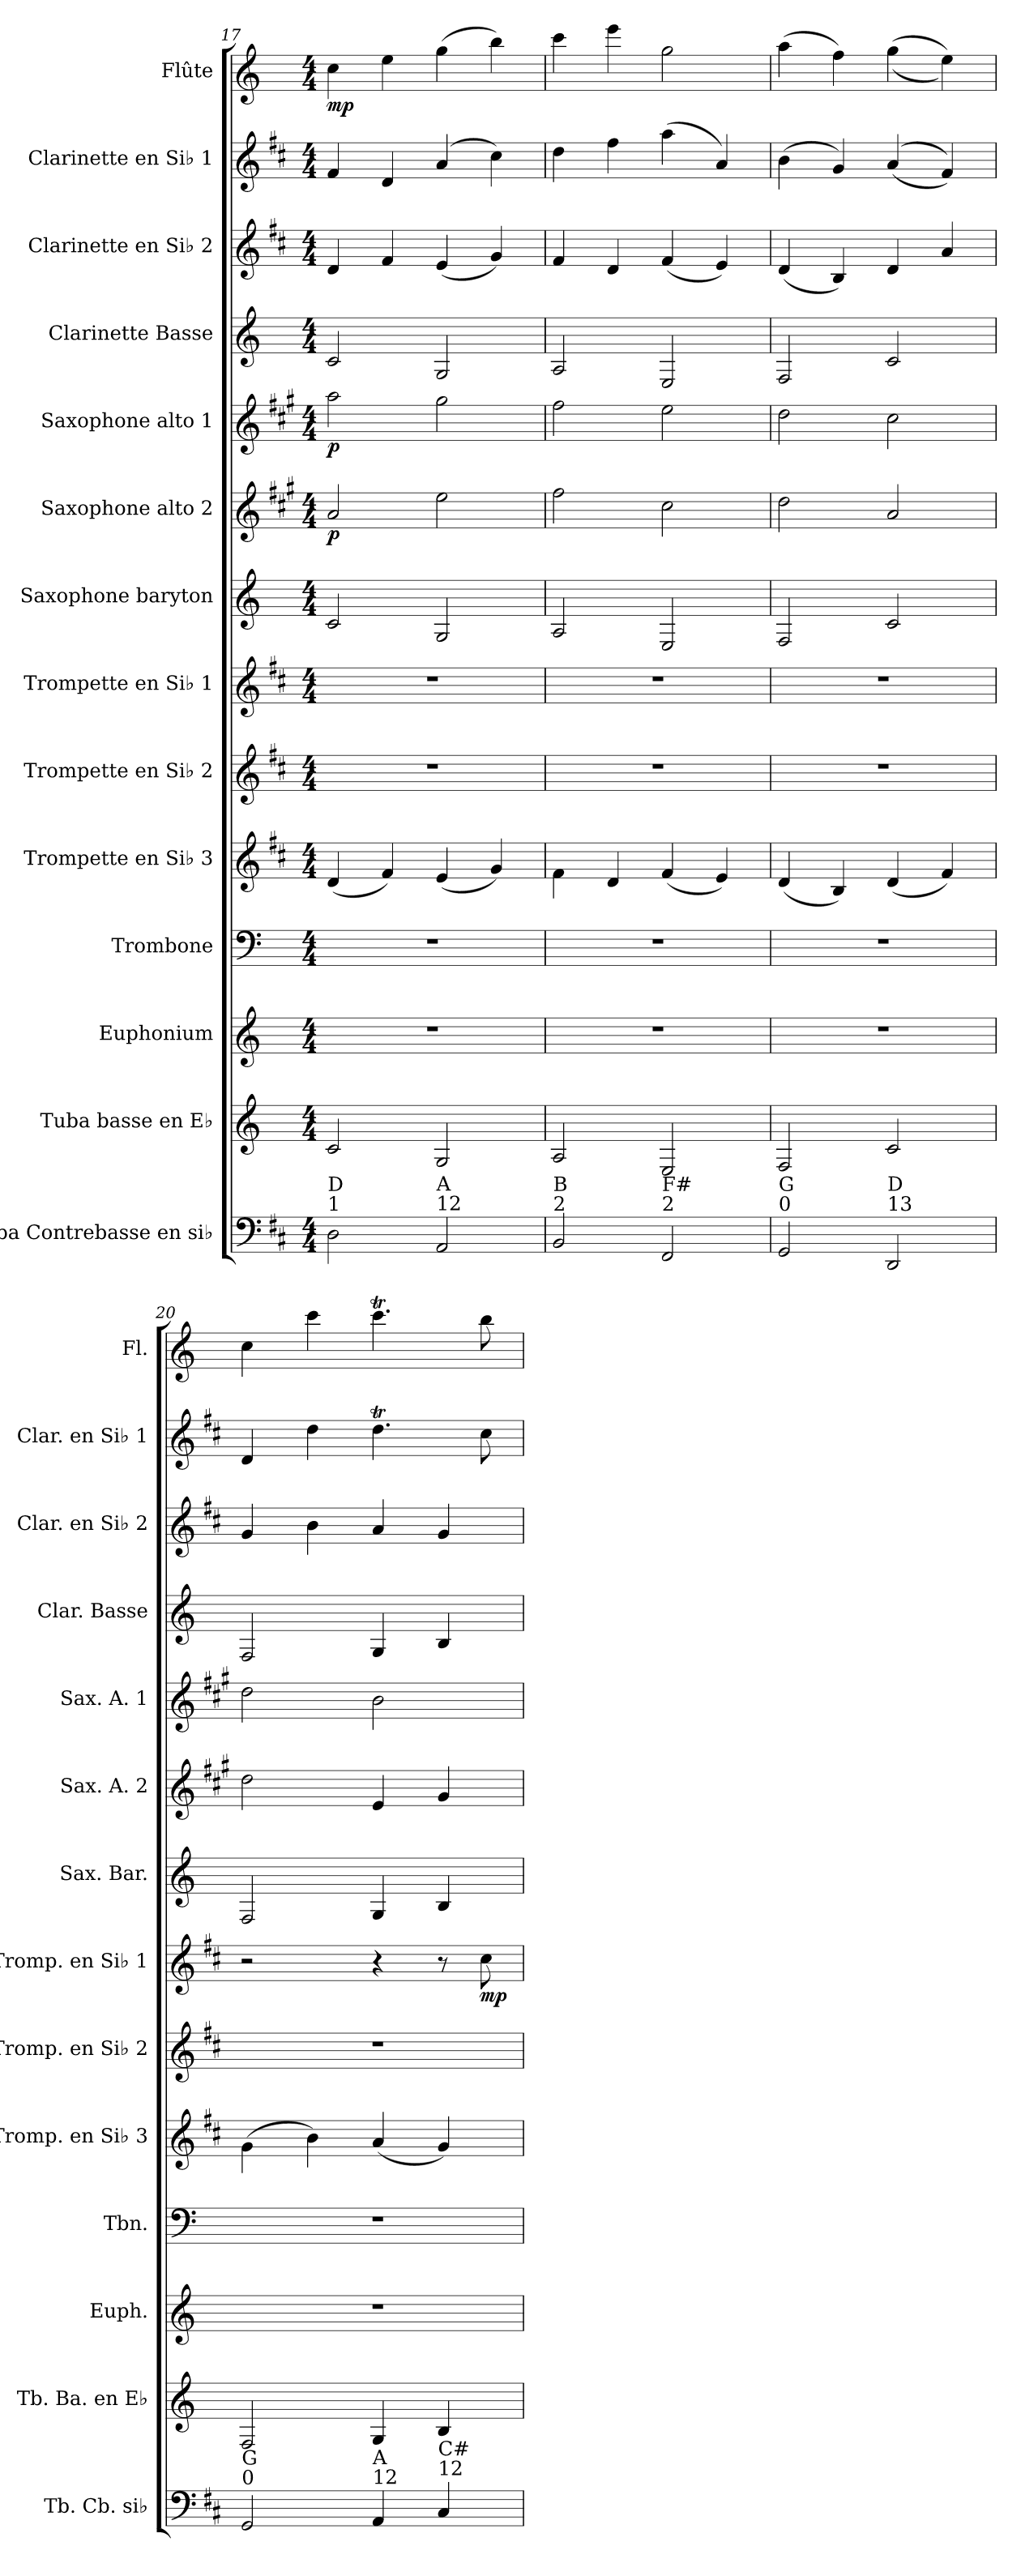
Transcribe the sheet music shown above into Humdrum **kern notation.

**kern	**kern	**kern	**kern	**kern	**kern	**kern	**dynam	**kern	**kern	**dynam	**kern	**dynam	**kern	**kern	**kern	**kern	**dynam
*part14	*part13	*part12	*part11	*part10	*part9	*part8	*part8	*part7	*part6	*part6	*part5	*part5	*part4	*part3	*part2	*part1	*part1
*staff14	*staff13	*staff12	*staff11	*staff10	*staff9	*staff8	*staff8	*staff7	*staff6	*staff6	*staff5	*staff5	*staff4	*staff3	*staff2	*staff1	*staff1
*I"Tuba Contrebasse en si♭	*I"Tuba basse en E♭	*I"Euphonium	*I"Trombone	*I"Trompette en Si♭ 3	*I"Trompette en Si♭ 2	*I"Trompette en Si♭ 1	*	*I"Saxophone baryton	*I"Saxophone alto 2	*	*I"Saxophone alto 1	*	*I"Clarinette Basse	*I"Clarinette en Si♭ 2	*I"Clarinette en Si♭ 1	*I"Flûte	*
*I'Tb. Cb. si♭	*I'Tb. Ba. en E♭	*I'Euph.	*I'Tbn.	*I'Tromp. en Si♭ 3	*I'Tromp. en Si♭ 2	*I'Tromp. en Si♭ 1	*	*I'Sax. Bar.	*I'Sax. A. 2	*	*I'Sax. A. 1	*	*I'Clar. Basse	*I'Clar. en Si♭ 2	*I'Clar. en Si♭ 1	*I'Fl.	*
*clefF4	*clefG2	*clefG2	*clefF4	*clefG2	*clefG2	*clefG2	*	*clefG2	*clefG2	*	*clefG2	*	*clefG2	*clefG2	*clefG2	*clefG2	*
*ITrd1c2	*ITrd12c21	*ITrd8c14	*	*ITrd1c2	*ITrd1c2	*ITrd1c2	*	*ITrd12c21	*ITrd5c9	*	*ITrd5c9	*	*ITrd8c14	*ITrd1c2	*ITrd1c2	*	*
*k[]	*k[]	*k[]	*k[]	*k[]	*k[]	*k[]	*	*k[]	*k[]	*	*k[]	*	*k[]	*k[]	*k[]	*k[]	*
*M4/4	*M4/4	*M4/4	*M4/4	*M4/4	*M4/4	*M4/4	*	*M4/4	*M4/4	*	*M4/4	*	*M4/4	*M4/4	*M4/4	*M4/4	*
=17	=17	=17	=17	=17	=17	=17	=17	=17	=17	=17	=17	=17	=17	=17	=17	=17	=17
!LO:TX:a:t=1	!	!	!	!	!	!	!	!	!	!	!	!	!	!	!	!	!
!LO:TX:a:t=D	!	!	!	!	!	!	!	!	!	!	!	!	!	!	!	!	!
!	!	!	!	!	!	!	!	!	!	!LO:DY:b	!	!LO:DY:b	!	!	!	!	!LO:DY:b
2C\	2C/	1r	1r	(4c/	1r	1r	.	2C/	2c/	p	2cc\	p	2C/	4c/	4e/	4cc\	mp
.	.	.	.	4e/)	.	.	.	.	.	.	.	.	.	4e/	4c/	4ee\	.
!LO:TX:a:t=12	!	!	!	!	!	!	!	!	!	!	!	!	!	!	!	!	!
!LO:TX:a:t=A	!	!	!	!	!	!	!	!	!	!	!	!	!	!	!	!	!
2GG/	2GG/	.	.	(4d/	.	.	.	2GG/	2g\	.	2b\	.	2GG/	(4d/	(4g/	(4gg\	.
.	.	.	.	4f/)	.	.	.	.	.	.	.	.	.	4f/)	4b\)	4bb\)	.
=18	=18	=18	=18	=18	=18	=18	=18	=18	=18	=18	=18	=18	=18	=18	=18	=18	=18
!LO:TX:a:t=2	!	!	!	!	!	!	!	!	!	!	!	!	!	!	!	!	!
!LO:TX:a:t=B	!	!	!	!	!	!	!	!	!	!	!	!	!	!	!	!	!
2AA/	2AA/	1r	1r	4e\	1r	1r	.	2AA/	2a\	.	2a\	.	2AA/	4e/	4cc\	4ccc\	.
.	.	.	.	4c/	.	.	.	.	.	.	.	.	.	4c/	4ee\	4eee\	.
!LO:TX:a:t=2	!	!	!	!	!	!	!	!	!	!	!	!	!	!	!	!	!
!LO:TX:a:t=F#	!	!	!	!	!	!	!	!	!	!	!	!	!	!	!	!	!
2EE/	2EE/	.	.	(4e/	.	.	.	2EE/	2e\	.	2g\	.	2EE/	(4e/	(4gg\	2gg\	.
.	.	.	.	4d/)	.	.	.	.	.	.	.	.	.	4d/)	4g/)	.	.
=19	=19	=19	=19	=19	=19	=19	=19	=19	=19	=19	=19	=19	=19	=19	=19	=19	=19
!LO:TX:a:t=0	!	!	!	!	!	!	!	!	!	!	!	!	!	!	!	!	!
!LO:TX:a:t=G	!	!	!	!	!	!	!	!	!	!	!	!	!	!	!	!	!
2FF/	2FF/	1r	1r	(4c/	1r	1r	.	2FF/	2f\	.	2f\	.	2FF/	(4c/	(4a\	(4aa\	.
.	.	.	.	4A/)	.	.	.	.	.	.	.	.	.	4A/)	4f/)	4ff\)	.
!LO:TX:a:t=13	!	!	!	!	!	!	!	!	!	!	!	!	!	!	!	!	!
!LO:TX:a:t=D	!	!	!	!	!	!	!	!	!	!	!	!	!	!	!	!	!
2CC/	2C/	.	.	(4c/	.	.	.	2C/	2c/	.	2e\	.	2C/	4c/	((4g/	((4gg\	.
.	.	.	.	4e/)	.	.	.	.	.	.	.	.	.	4g/	4e/))	4ee\))	.
=20	=20	=20	=20	=20	=20	=20	=20	=20	=20	=20	=20	=20	=20	=20	=20	=20	=20
!LO:TX:a:t=0	!	!	!	!	!	!	!	!	!	!	!	!	!	!	!	!	!
!LO:TX:a:t=G	!	!	!	!	!	!	!	!	!	!	!	!	!	!	!	!	!
2FF/	2FF/	1r	1r	(4f\	1r	2r	.	2FF/	2f\	.	2f\	.	2FF/	4f/	4c/	4cc\	.
.	.	.	.	4a\)	.	.	.	.	.	.	.	.	.	4a\	4cc\	4ccc\	.
!LO:TX:a:t=12	!	!	!	!	!	!	!	!	!	!	!	!	!	!	!	!	!
!LO:TX:a:t=A	!	!	!	!	!	!	!	!	!	!	!	!	!	!	!	!	!
4GG/	4GG/	.	.	(4g/	.	4r	.	4GG/	4G/	.	2d\	.	4GG/	4g/	4.ccT\	4.cccT\	.
!LO:TX:a:t=12	!	!	!	!	!	!	!	!	!	!	!	!	!	!	!	!	!
!LO:TX:a:t=C#	!	!	!	!	!	!	!	!	!	!	!	!	!	!	!	!	!
4BB/	4BB/	.	.	4f/)	.	8r	.	4BB/	4B/	.	.	.	4BB/	4f/	.	.	.
!	!	!	!	!	!	!	!LO:DY:b	!	!	!	!	!	!	!	!	!	!
.	.	.	.	.	.	8b\	mp	.	.	.	.	.	.	.	8b\	8bb\	.
=	=	=	=	=	=	=	=	=	=	=	=	=	=	=	=	=	=
*-	*-	*-	*-	*-	*-	*-	*-	*-	*-	*-	*-	*-	*-	*-	*-	*-	*-
